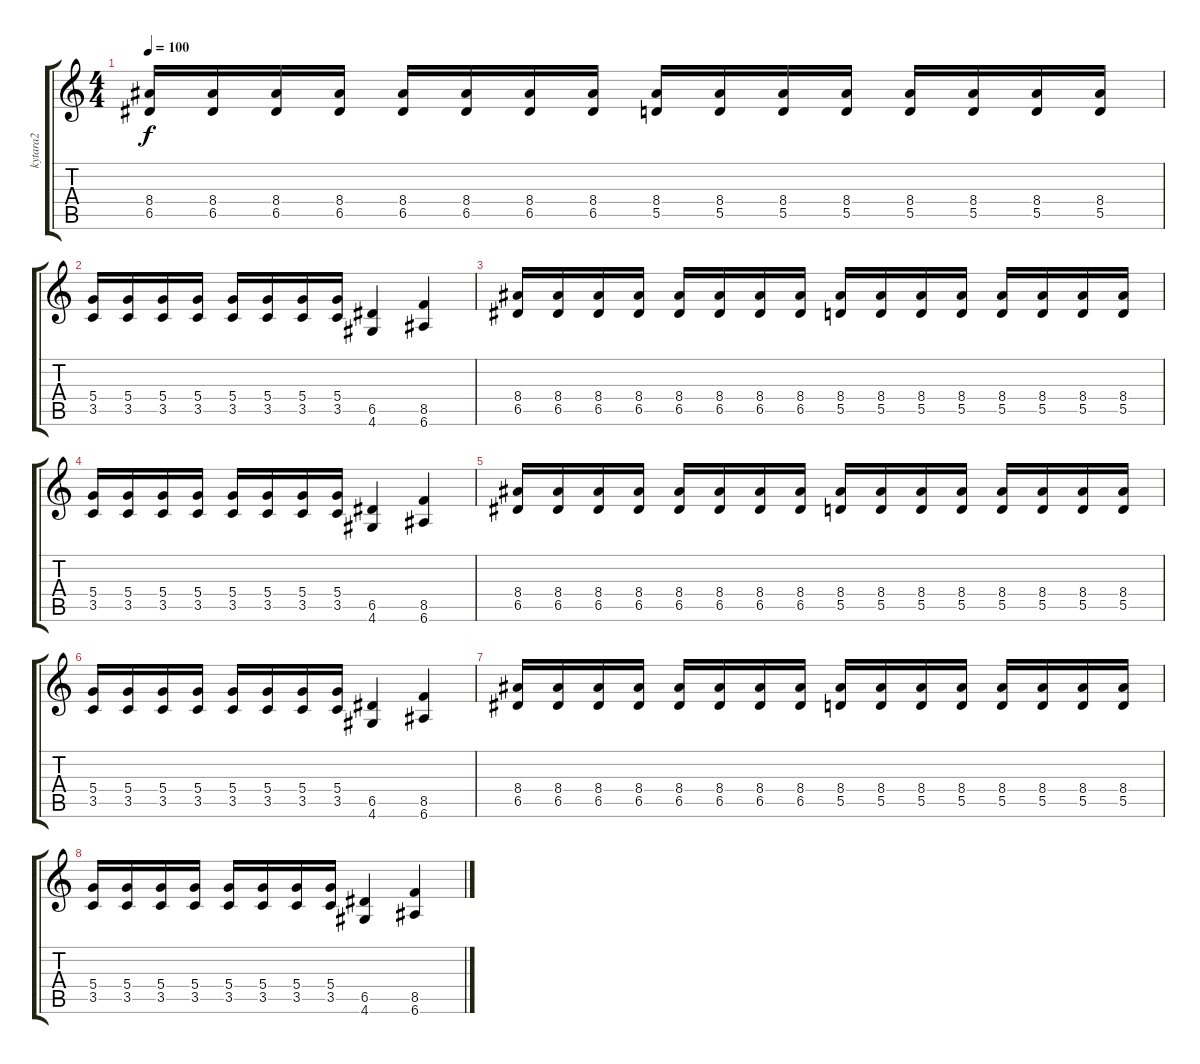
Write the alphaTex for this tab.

\track ("kytara2" "kytara2") {instrument overdrivenguitar bank 43}
\staff {score tabs}
\tuning (E4 B3 G3 D3 A2 E2) {hide}
\ts (4 4)
\tempo 100
\clef g2
\ks c
(8.4 6.5).16{dy f} (8.4 6.5).16 (8.4 6.5).16 (8.4 6.5).16 (8.4 6.5).16 (8.4 6.5).16 (8.4 6.5).16 (8.4 6.5).16 (8.4 5.5).16 (8.4 5.5).16 (8.4 5.5).16 (8.4 5.5).16 (8.4 5.5).16 (8.4 5.5).16 (8.4 5.5).16 (8.4 5.5).16 |
(5.4 3.5).16 (5.4 3.5).16 (5.4 3.5).16 (5.4 3.5).16 (5.4 3.5).16 (5.4 3.5).16 (5.4 3.5).16 (5.4 3.5).16 (6.5 4.6).4 (8.5 6.6).4 |
(8.4 6.5).16 (8.4 6.5).16 (8.4 6.5).16 (8.4 6.5).16 (8.4 6.5).16 (8.4 6.5).16 (8.4 6.5).16 (8.4 6.5).16 (8.4 5.5).16 (8.4 5.5).16 (8.4 5.5).16 (8.4 5.5).16 (8.4 5.5).16 (8.4 5.5).16 (8.4 5.5).16 (8.4 5.5).16 |
(5.4 3.5).16 (5.4 3.5).16 (5.4 3.5).16 (5.4 3.5).16 (5.4 3.5).16 (5.4 3.5).16 (5.4 3.5).16 (5.4 3.5).16 (6.5 4.6).4 (8.5 6.6).4 |
(8.4 6.5).16 (8.4 6.5).16 (8.4 6.5).16 (8.4 6.5).16 (8.4 6.5).16 (8.4 6.5).16 (8.4 6.5).16 (8.4 6.5).16 (8.4 5.5).16 (8.4 5.5).16 (8.4 5.5).16 (8.4 5.5).16 (8.4 5.5).16 (8.4 5.5).16 (8.4 5.5).16 (8.4 5.5).16 |
(5.4 3.5).16 (5.4 3.5).16 (5.4 3.5).16 (5.4 3.5).16 (5.4 3.5).16 (5.4 3.5).16 (5.4 3.5).16 (5.4 3.5).16 (6.5 4.6).4 (8.5 6.6).4 |
(8.4 6.5).16 (8.4 6.5).16 (8.4 6.5).16 (8.4 6.5).16 (8.4 6.5).16 (8.4 6.5).16 (8.4 6.5).16 (8.4 6.5).16 (8.4 5.5).16 (8.4 5.5).16 (8.4 5.5).16 (8.4 5.5).16 (8.4 5.5).16 (8.4 5.5).16 (8.4 5.5).16 (8.4 5.5).16 |
(5.4 3.5).16 (5.4 3.5).16 (5.4 3.5).16 (5.4 3.5).16 (5.4 3.5).16 (5.4 3.5).16 (5.4 3.5).16 (5.4 3.5).16 (6.5 4.6).4 (8.5 6.6).4
